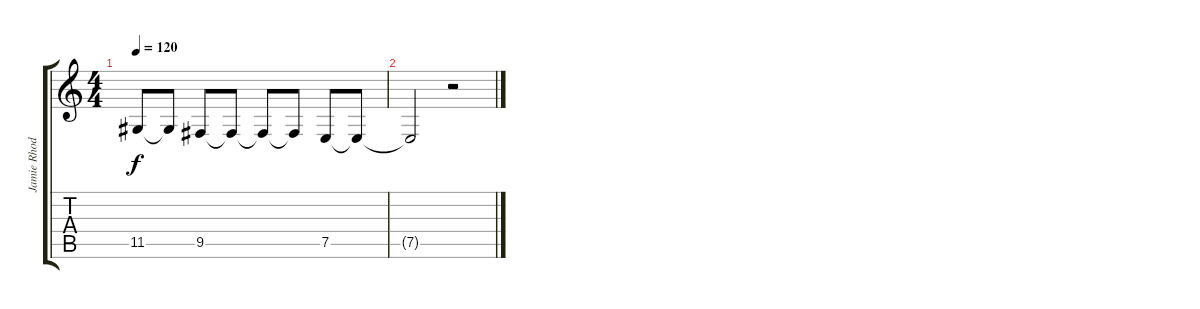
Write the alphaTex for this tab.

\track ("Jamie Rhoden Vocals" "Jamie Rhod") {instrument lead2sawtooth}
\staff {score tabs}
\tuning (E4 B3 G3 D3 A2 E2) {hide}
\ts (4 4)
\tempo 120
\clef g2
\ks c
11.5{t}.8{dy f} 11.5{t}.8 9.5.8 9.5{t}.8 9.5{t}.8 9.5{t}.8 7.5.8 7.5{t}.8 |
7.5{t}.2 r.2
